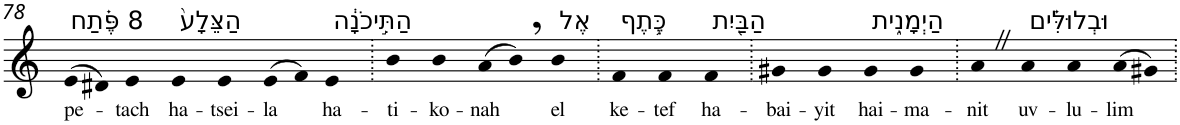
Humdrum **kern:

**kern	**text
*part1	*part1
*staff1	*staff1
*I"Piano	*
*I'Pno	*
!!LO:PB:g=z
*clefG2	*
*k[]	*
=78	=78
!LO:TX:a:t=8 פֶּ֗תַח	!
!	!LO:LY:b
(>8e	pe-
8d#X)	.
!	!LO:LY:b
4e	-tach
!LO:TX:a:t=הַצֵּלָע֙	!
!	!LO:LY:b
4e	ha-
!	!LO:LY:b
4e	-tsei-
!	!LO:LY:b
(>8e	-la
8f)	.
!LO:TX:a:t=הַתִּ֣יכֹנָ֔ה	!
!	!LO:LY:b
4e	ha-
=79.	=79.
!	!LO:LY:b
4b	-ti-
!	!LO:LY:b
4b	-ko-
!	!LO:LY:b
(>8a	-nah
8b,)	.
!LO:TX:a:t=אֶל	!
!	!LO:LY:b
4b	el
=80.	=80.
!LO:TX:a:t=כֶּ֥תֶף	!
!	!LO:LY:b
4f	ke-
!	!LO:LY:b
4f	-tef
!LO:TX:a:t=הַבַּ֖יִת	!
!	!LO:LY:b
4f	ha-
=81.	=81.
!	!LO:LY:b
4g#X	-bai-
!	!LO:LY:b
4g#	-yit
!LO:TX:a:t=הַיְמָנִ֑ית	!
!	!LO:LY:b
4g#	hai-
!	!LO:LY:b
4g#	-ma-
=82.	=82.
!	!LO:LY:b
4aZ	-nit
!LO:TX:a:t=וּבְלוּלִּ֗ים	!
!	!LO:LY:b
4a	uv-
!	!LO:LY:b
4a	-lu-
!	!LO:LY:b
(>8a	-lim
8g#X)	.
=.	=.
*-	*-
